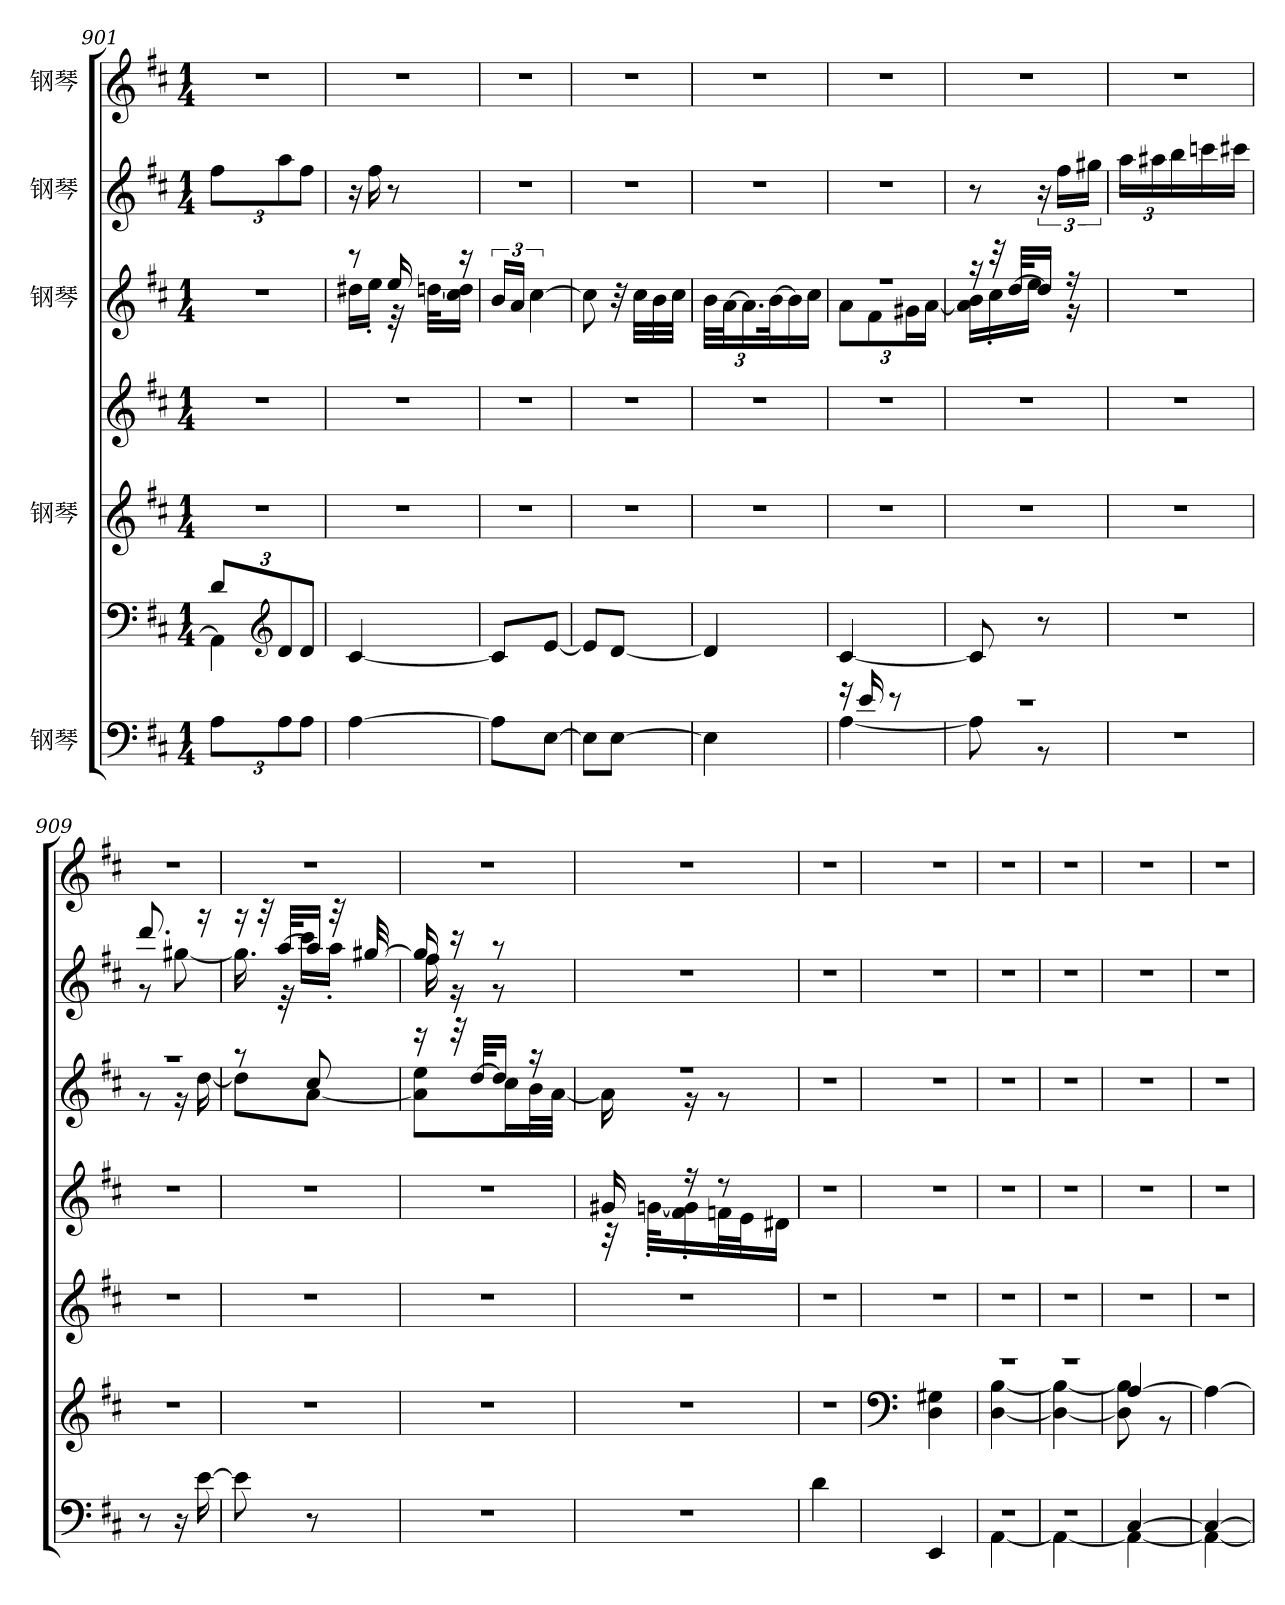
**kern	**kern	**kern	**kern	**kern	**kern	**kern
*part5	*part5	*part4	*part4	*part3	*part2	*part1
*staff7	*staff6	*staff5	*staff4	*staff3	*staff2	*staff1
*I"钢琴	*	*I"钢琴	*	*I"钢琴	*I"钢琴	*I"钢琴
*clefF4	*clefF4	*clefG2	*clefG2	*clefG2	*clefG2	*clefG2
*k[f#c#]	*k[f#c#]	*k[f#c#]	*k[f#c#]	*k[f#c#]	*k[f#c#]	*k[f#c#]
*M1/4	*M1/4	*M1/4	*M1/4	*M1/4	*M1/4	*M1/4
*Xbrackettup	*Xbrackettup	*	*	*	*Xbrackettup	*
=901	=901	=901	=901	=901	=901	=901
*	*^	*	*	*	*	*
12A\L	12d/L	4AA\]	4r	4r	4r	12ff#\L	4r
*	*clefG2	*	*	*	*	*	*
12A\	12d/	.	.	.	.	12aa\	.
12A\J	12d/J	.	.	.	.	12ff#\J	.
*	*v	*v	*	*	*	*	*
=902	=902	=902	=902	=902	=902	=902
*	*	*	*	*^	*	*
[4A\	[4c#/	4r	4r	8r	16dd#X\LL	16r	4r
.	.	.	.	.	16ee'\JJ	16ff#\	.
.	.	.	.	16ee/	32r	8r	.
.	.	.	.	.	[32ddn\KLL	.	.
.	.	.	.	16r	16cc#\ 16dd\]JJ	.	.
*	*	*	*	*v	*v	*	*
=903	=903	=903	=903	=903	=903	=903
8A\L]	8c#/L]	4r	4r	24b/LL	4r	4r
.	.	.	.	24a/JJ	.	.
.	.	.	.	[6cc#\	.	.
[8E\J	[8e/J	.	.	.	.	.
=904	=904	=904	=904	=904	=904	=904
8E\L]	8e/L]	4r	4r	8cc#\]	4r	4r
[8E\J	[8d/J	.	.	32r	.	.
.	.	.	.	32cc#\LLL	.	.
.	.	.	.	32b\	.	.
.	.	.	.	32cc#\JJJ	.	.
=905	=905	=905	=905	=905	=905	=905
*	*	*	*	*Xbrackettup	*	*
4E\]	4d/]	4r	4r	48b\LLL	4r	4r
.	.	.	.	[48a\J	.	.
.	.	.	.	24.a\]	.	.
.	.	.	.	[48b\K	.	.
.	.	.	.	16b\]	.	.
.	.	.	.	16cc#\JJ	.	.
!!LO:PB:g=z
=906	=906	=906	=906	=906	=906	=906
*^	*	*	*	*^	*	*
16r	[4A\	[4c#/	4r	4r	4r	12a\L	4r	4r
16e/	.	.	.	.	.	.	.	.
.	.	.	.	.	.	12f#\	.	.
8r	.	.	.	.	.	.	.	.
.	.	.	.	.	.	24g#X\L	.	.
.	.	.	.	.	.	[24a\JJ	.	.
=907	=907	=907	=907	=907	=907	=907	=907	=907
4r	8A\]	8c#/]	4r	4r	16r	16a\] 16b\LL	8r	4r
.	.	.	.	.	32r	16cc#'\	.	.
.	.	.	.	.	[32dd/KLL	.	.	.
*	*	*	*	*	*	*	*brackettup	*
.	8r	8r	.	.	16dd/JJ]	16ee\JJ	24r	.
.	.	.	.	.	.	.	24ff#\LL	.
.	.	.	.	.	16r	16r	.	.
.	.	.	.	.	.	.	24gg#X\JJ	.
*v	*v	*	*	*	*v	*v	*	*
=908	=908	=908	=908	=908	=908	=908
*	*	*	*	*	*Xbrackettup	*
4r	4r	4r	4r	4r	24aa\LL	4r
.	.	.	.	.	24aa#X\	.
.	.	.	.	.	24bb\	.
.	.	.	.	.	16cccn\	.
.	.	.	.	.	16ccc#X\JJ	.
=909	=909	=909	=909	=909	=909	=909
*	*	*	*	*^	*^	*
8r	4r	4r	4r	4r	8r	8.ddd/	8r	4r
16r	.	.	.	.	16r	.	[8gg#X\	.
[16e\	.	.	.	.	[16dd\	16r	.	.
=910	=910	=910	=910	=910	=910	=910	=910	=910
8e\]	4r	4r	4r	8r	8dd\L]	16r	16.gg#\]	4r
.	.	.	.	.	.	32r	.	.
.	.	.	.	.	.	[32aa/KLL	32r	.
8r	.	.	.	8cc#/	[8a\J	16aa/JJ]	16ccc#\LL	.
.	.	.	.	.	.	32r	16aa'\JJ	.
.	.	.	.	.	.	[32gg#X/	.	.
!!LO:PB:g=z
=911	=911	=911	=911	=911	=911	=911	=911	=911
4r	4r	4r	4r	16r	8a\] 8ee\L	16gg#/]	16ff#\	4r
.	.	.	.	32r	.	16r	16r	.
.	.	.	.	[32dd/KLL	.	.	.	.
.	.	.	.	16dd/JJ]	16cc#\L	8r	8r	.
.	.	.	.	16r	32b\L	.	.	.
.	.	.	.	.	[32a\JJJ	.	.	.
*	*	*	*	*	*	*v	*v	*
=912	=912	=912	=912	=912	=912	=912	=912
*	*	*	*^	*	*	*	*
4r	4r	4r	16g#X/	32r	4r	16a\]	4r	4r
.	.	.	.	[32gn'\KLL	.	.	.	.
.	.	.	16r	16f#\' 16g\]'	.	16r	.	.
.	.	.	8r	32fn\L	.	8r	.	.
.	.	.	.	32e\J	.	.	.	.
.	.	.	.	16d#X\JJ	.	.	.	.
*	*	*	*v	*v	*	*	*	*
*	*	*	*	*v	*v	*	*
=913	=913	=913	=913	=913	=913	=913
4d\	4r	4r	4r	4r	4r	4r
=914	=914	=914	=914	=914	=914	=914
*	*clefF4	*	*	*	*	*
4EE/	4D\ 4G#X\	4r	4r	4r	4r	4r
=915	=915	=915	=915	=915	=915	=915
*^	*^	*	*	*	*	*
4r	[4AA\	4r	[4D\ [4B\	4r	4r	4r	4r	4r
=916	=916	=916	=916	=916	=916	=916	=916	=916
4r	4AA\_	4r	4D\_ 4B\_	4r	4r	4r	4r	4r
=917	=917	=917	=917	=917	=917	=917	=917	=917
[4C#/	4AA\_	[4A/	8D\] 8B\]	4r	4r	4r	4r	4r
.	.	.	8r	.	.	.	.	.
*	*	*v	*v	*	*	*	*	*
=918	=918	=918	=918	=918	=918	=918	=918
4C#/_	4AA\_	4A\_	4r	4r	4r	4r	4r
*v	*v	*	*	*	*	*	*
=	=	=	=	=	=	=
*-	*-	*-	*-	*-	*-	*-
